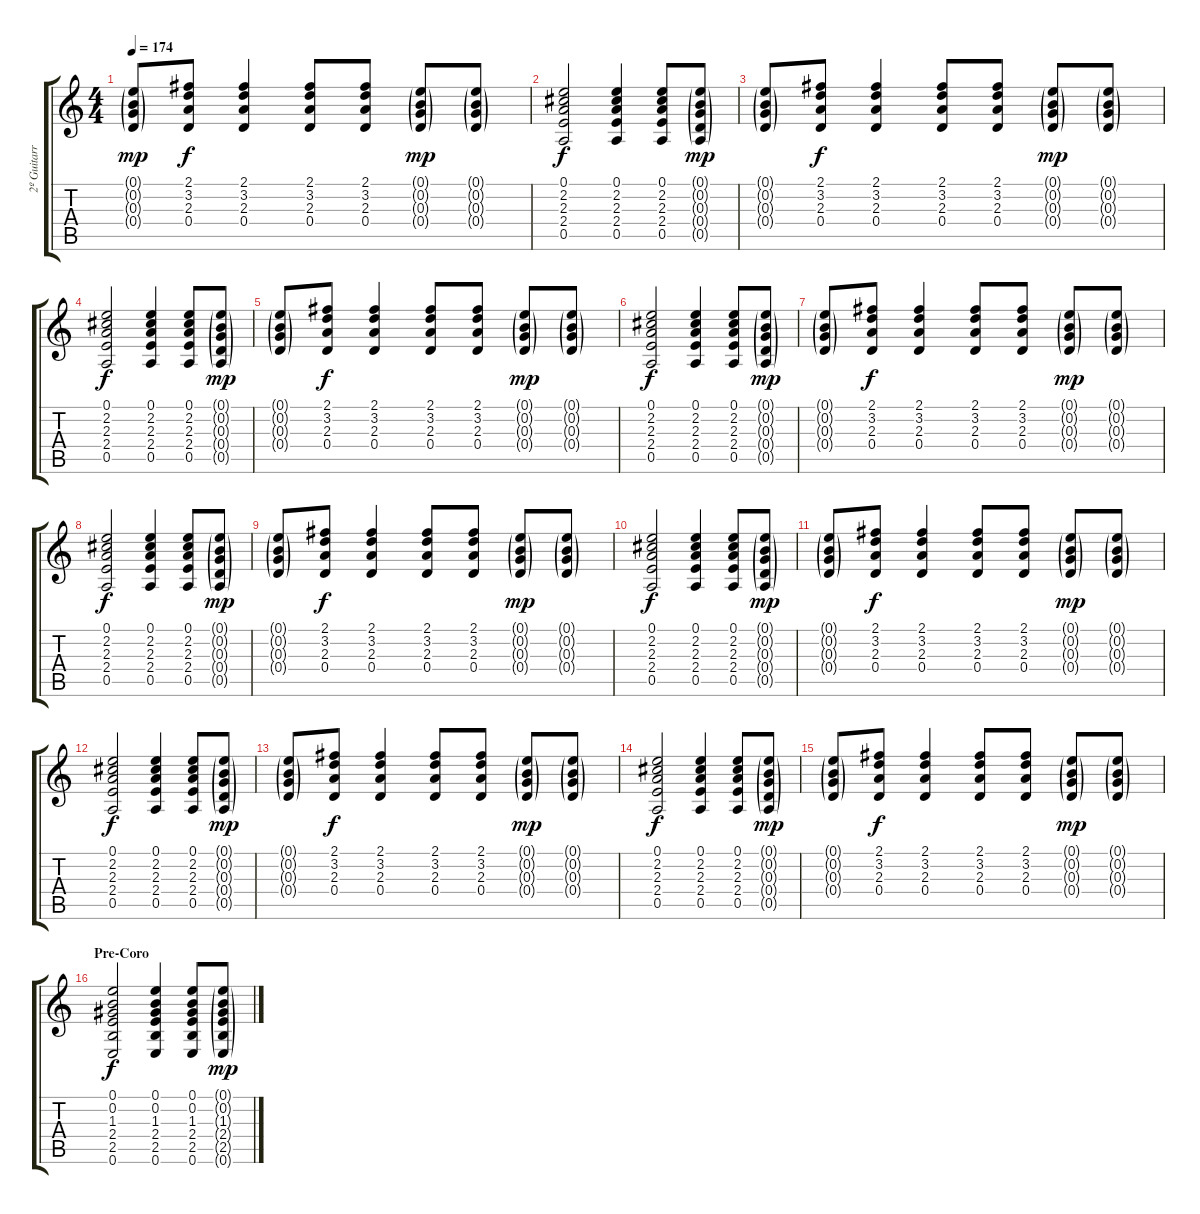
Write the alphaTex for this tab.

\track ("2º Guitarra/Voz (Salim Vera)" "2º Guitarr") {instrument overdrivenguitar}
\staff {score tabs}
\tuning (E4 B3 G3 D3 A2 E2) {hide}
\ts (4 4)
\tempo 174
\clef g2
\ks c
(0.1{g} 0.2{g} 0.3{g} 0.4{g}).8{dy mp} (2.1 3.2 2.3 0.4).8{dy f} (2.1 3.2 2.3 0.4).4 (2.1 3.2 2.3 0.4).8 (2.1 3.2 2.3 0.4).8 (0.1{g} 0.2{g} 0.3{g} 0.4{g}).8{dy mp} (0.1{g} 0.2{g} 0.3{g} 0.4{g}).8 |
(0.1 2.2 2.3 2.4 0.5).2{dy f} (0.1 2.2 2.3 2.4 0.5).4 (0.1 2.2 2.3 2.4 0.5).8 (0.1{g} 0.2{g} 0.3{g} 0.4{g} 0.5{g}).8{dy mp} |
(0.1{g} 0.2{g} 0.3{g} 0.4{g}).8 (2.1 3.2 2.3 0.4).8{dy f} (2.1 3.2 2.3 0.4).4 (2.1 3.2 2.3 0.4).8 (2.1 3.2 2.3 0.4).8 (0.1{g} 0.2{g} 0.3{g} 0.4{g}).8{dy mp} (0.1{g} 0.2{g} 0.3{g} 0.4{g}).8 |
(0.1 2.2 2.3 2.4 0.5).2{dy f} (0.1 2.2 2.3 2.4 0.5).4 (0.1 2.2 2.3 2.4 0.5).8 (0.1{g} 0.2{g} 0.3{g} 0.4{g} 0.5{g}).8{dy mp} |
(0.1{g} 0.2{g} 0.3{g} 0.4{g}).8 (2.1 3.2 2.3 0.4).8{dy f} (2.1 3.2 2.3 0.4).4 (2.1 3.2 2.3 0.4).8 (2.1 3.2 2.3 0.4).8 (0.1{g} 0.2{g} 0.3{g} 0.4{g}).8{dy mp} (0.1{g} 0.2{g} 0.3{g} 0.4{g}).8 |
(0.1 2.2 2.3 2.4 0.5).2{dy f} (0.1 2.2 2.3 2.4 0.5).4 (0.1 2.2 2.3 2.4 0.5).8 (0.1{g} 0.2{g} 0.3{g} 0.4{g} 0.5{g}).8{dy mp} |
(0.1{g} 0.2{g} 0.3{g} 0.4{g}).8 (2.1 3.2 2.3 0.4).8{dy f} (2.1 3.2 2.3 0.4).4 (2.1 3.2 2.3 0.4).8 (2.1 3.2 2.3 0.4).8 (0.1{g} 0.2{g} 0.3{g} 0.4{g}).8{dy mp} (0.1{g} 0.2{g} 0.3{g} 0.4{g}).8 |
(0.1 2.2 2.3 2.4 0.5).2{dy f} (0.1 2.2 2.3 2.4 0.5).4 (0.1 2.2 2.3 2.4 0.5).8 (0.1{g} 0.2{g} 0.3{g} 0.4{g} 0.5{g}).8{dy mp} |
(0.1{g} 0.2{g} 0.3{g} 0.4{g}).8 (2.1 3.2 2.3 0.4).8{dy f} (2.1 3.2 2.3 0.4).4 (2.1 3.2 2.3 0.4).8 (2.1 3.2 2.3 0.4).8 (0.1{g} 0.2{g} 0.3{g} 0.4{g}).8{dy mp} (0.1{g} 0.2{g} 0.3{g} 0.4{g}).8 |
(0.1 2.2 2.3 2.4 0.5).2{dy f} (0.1 2.2 2.3 2.4 0.5).4 (0.1 2.2 2.3 2.4 0.5).8 (0.1{g} 0.2{g} 0.3{g} 0.4{g} 0.5{g}).8{dy mp} |
(0.1{g} 0.2{g} 0.3{g} 0.4{g}).8 (2.1 3.2 2.3 0.4).8{dy f} (2.1 3.2 2.3 0.4).4 (2.1 3.2 2.3 0.4).8 (2.1 3.2 2.3 0.4).8 (0.1{g} 0.2{g} 0.3{g} 0.4{g}).8{dy mp} (0.1{g} 0.2{g} 0.3{g} 0.4{g}).8 |
(0.1 2.2 2.3 2.4 0.5).2{dy f} (0.1 2.2 2.3 2.4 0.5).4 (0.1 2.2 2.3 2.4 0.5).8 (0.1{g} 0.2{g} 0.3{g} 0.4{g} 0.5{g}).8{dy mp} |
(0.1{g} 0.2{g} 0.3{g} 0.4{g}).8 (2.1 3.2 2.3 0.4).8{dy f} (2.1 3.2 2.3 0.4).4 (2.1 3.2 2.3 0.4).8 (2.1 3.2 2.3 0.4).8 (0.1{g} 0.2{g} 0.3{g} 0.4{g}).8{dy mp} (0.1{g} 0.2{g} 0.3{g} 0.4{g}).8 |
(0.1 2.2 2.3 2.4 0.5).2{dy f} (0.1 2.2 2.3 2.4 0.5).4 (0.1 2.2 2.3 2.4 0.5).8 (0.1{g} 0.2{g} 0.3{g} 0.4{g} 0.5{g}).8{dy mp} |
(0.1{g} 0.2{g} 0.3{g} 0.4{g}).8 (2.1 3.2 2.3 0.4).8{dy f} (2.1 3.2 2.3 0.4).4 (2.1 3.2 2.3 0.4).8 (2.1 3.2 2.3 0.4).8 (0.1{g} 0.2{g} 0.3{g} 0.4{g}).8{dy mp} (0.1{g} 0.2{g} 0.3{g} 0.4{g}).8 |
\section ("" "Pre-Coro")
(0.1 0.2 1.3 2.4 2.5 0.6).2{dy f} (0.1 0.2 1.3 2.4 2.5 0.6).4 (0.1 0.2 1.3 2.4 2.5 0.6).8 (0.1{g} 0.2{g} 1.3{g} 2.4{g} 2.5{g} 0.6{g}).8{dy mp}
